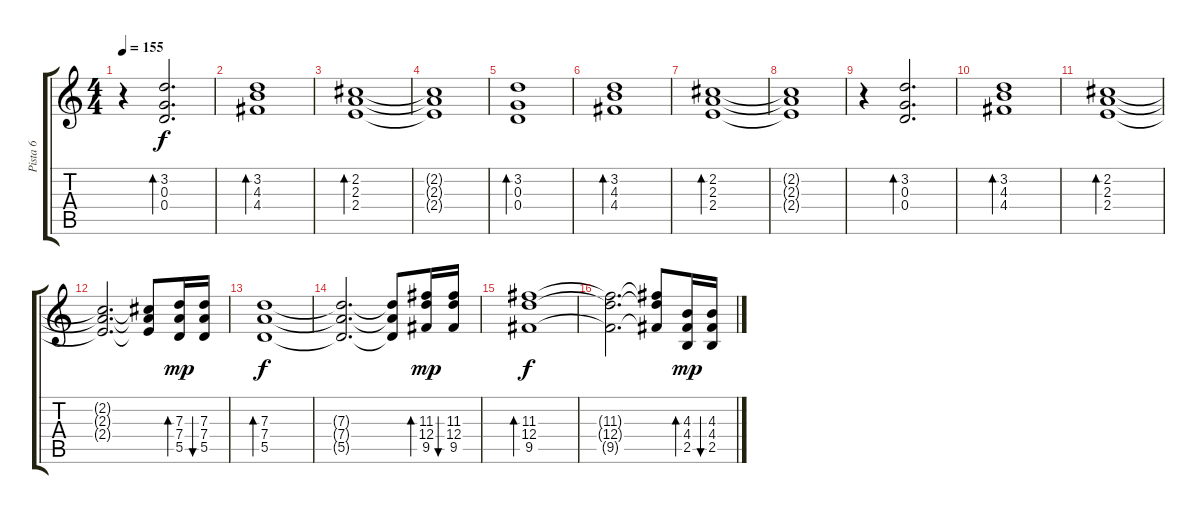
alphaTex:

\track ("Pista 6" "Pista 6") {instrument electricguitarclean}
\staff {score tabs}
\tuning (E4 B3 G3 D3 A2 E2) {hide}
\ts (4 4)
\tempo 155
\clef g2
\ks c
r.4{dy f} (3.2 0.3 0.4).2{d bd 60} |
(3.2 4.3 4.4).1{bd 120} |
(2.2 2.3 2.4).1{bd 120} |
(2.2{t} 2.3{t} 2.4{t}).1 |
(3.2 0.3 0.4).1{bd 120} |
(3.2 4.3 4.4).1{bd 120} |
(2.2 2.3 2.4).1{bd 120} |
(2.2{t} 2.3{t} 2.4{t}).1 |
r.4 (3.2 0.3 0.4).2{d bd 60} |
(3.2 4.3 4.4).1{bd 120} |
(2.2 2.3 2.4).1{bd 120} |
(2.2{t} 2.3{t} 2.4{t}).2{d} (2.2{t} 2.3{t} 2.4{t}).8 (7.3 7.4 5.5).16{bd 60 dy mp} (7.3 7.4 5.5).16{bu 60} |
(7.3 7.4 5.5).1{bd 60 dy f} |
(7.3{t} 7.4{t} 5.5{t}).2{d} (7.3{t} 7.4{t} 5.5{t}).8 (11.3 12.4 9.5).16{bd 60 dy mp} (11.3 12.4 9.5).16{bu 60} |
(11.3 12.4 9.5).1{bd 60 dy f} |
(11.3{t} 12.4{t} 9.5{t}).2{d} (11.3{t} 12.4{t} 9.5{t}).8 (4.3 4.4 2.5).16{bd 60 dy mp} (4.3 4.4 2.5).16{bu 60}
